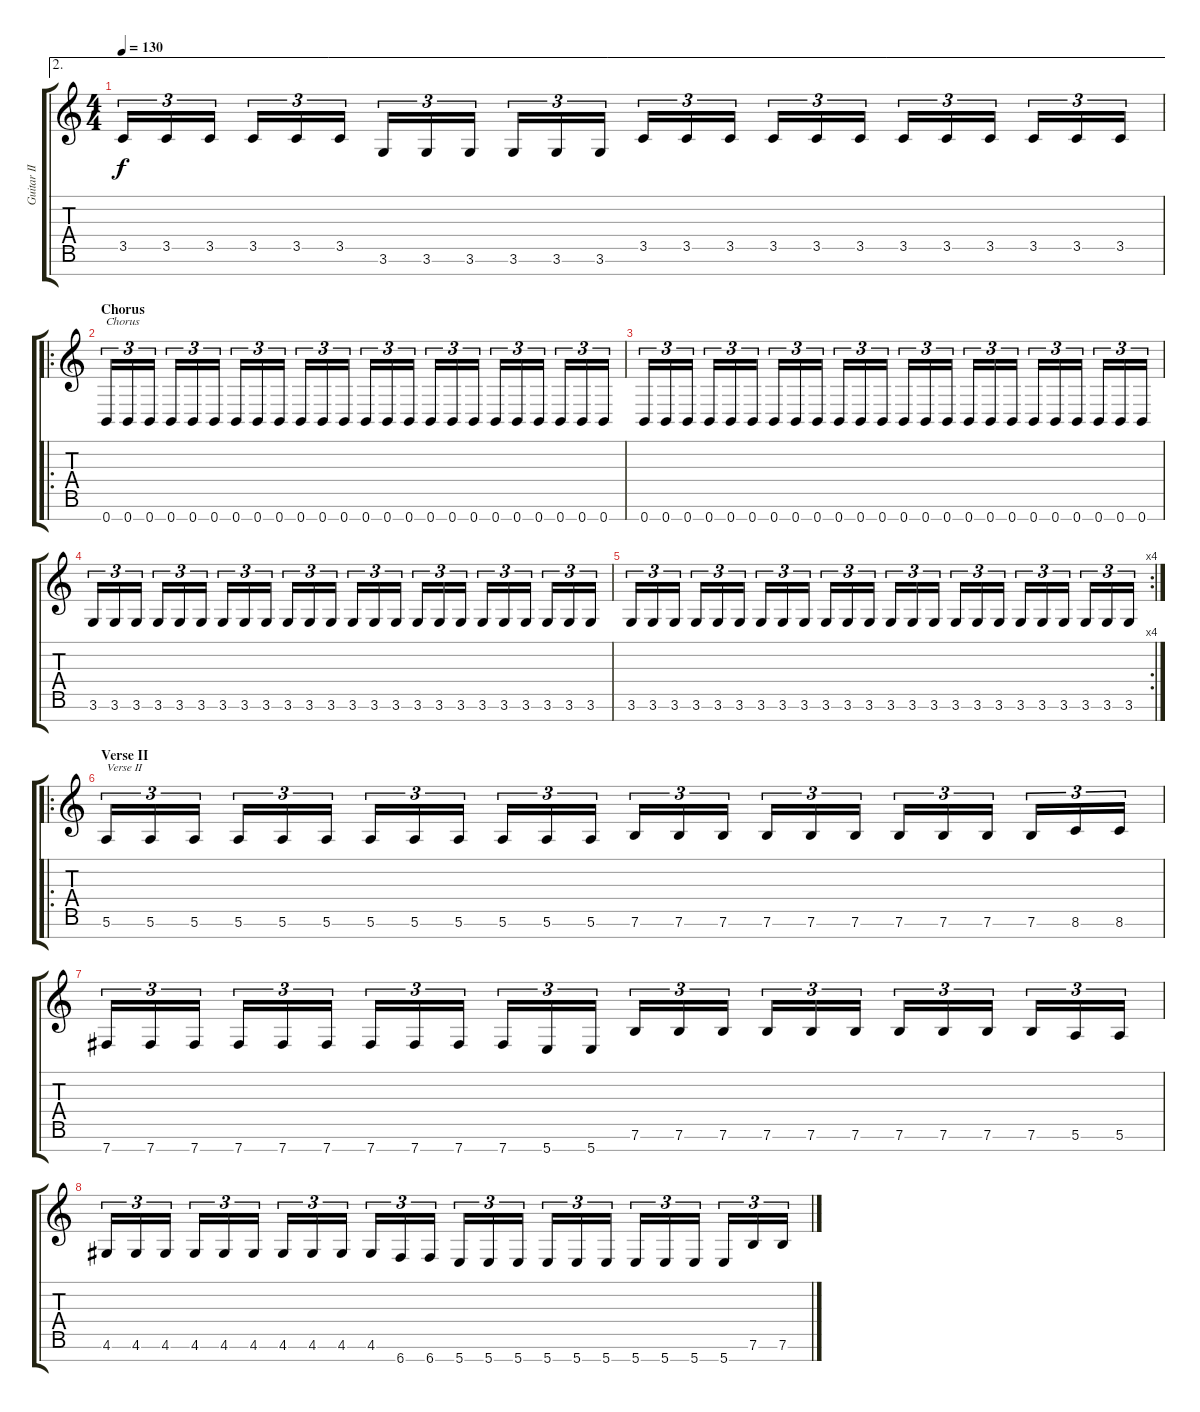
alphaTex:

\track ("Guitar II [Samoth]" "Guitar II ") {instrument distortionguitar}
\staff {score tabs}
\tuning (E4 B3 G3 D3 A2 E2 B1) {hide}
\ae 2
\ts (4 4)
\tempo 130
\clef g2
\ks c
3.5.16{tu (3 2) dy f} 3.5.16{tu (3 2)} 3.5.16{tu (3 2)} 3.5.16{tu (3 2)} 3.5.16{tu (3 2)} 3.5.16{tu (3 2)} 3.6.16{tu (3 2)} 3.6.16{tu (3 2)} 3.6.16{tu (3 2)} 3.6.16{tu (3 2)} 3.6.16{tu (3 2)} 3.6.16{tu (3 2)} 3.5.16{tu (3 2)} 3.5.16{tu (3 2)} 3.5.16{tu (3 2)} 3.5.16{tu (3 2)} 3.5.16{tu (3 2)} 3.5.16{tu (3 2)} 3.5.16{tu (3 2)} 3.5.16{tu (3 2)} 3.5.16{tu (3 2)} 3.5.16{tu (3 2)} 3.5.16{tu (3 2)} 3.5.16{tu (3 2)} |
\ro
\section ("" "Chorus")
0.7.16{tu (3 2) txt "Chorus"} 0.7.16{tu (3 2)} 0.7.16{tu (3 2)} 0.7.16{tu (3 2)} 0.7.16{tu (3 2)} 0.7.16{tu (3 2)} 0.7.16{tu (3 2)} 0.7.16{tu (3 2)} 0.7.16{tu (3 2)} 0.7.16{tu (3 2)} 0.7.16{tu (3 2)} 0.7.16{tu (3 2)} 0.7.16{tu (3 2)} 0.7.16{tu (3 2)} 0.7.16{tu (3 2)} 0.7.16{tu (3 2)} 0.7.16{tu (3 2)} 0.7.16{tu (3 2)} 0.7.16{tu (3 2)} 0.7.16{tu (3 2)} 0.7.16{tu (3 2)} 0.7.16{tu (3 2)} 0.7.16{tu (3 2)} 0.7.16{tu (3 2)} |
0.7.16{tu (3 2)} 0.7.16{tu (3 2)} 0.7.16{tu (3 2)} 0.7.16{tu (3 2)} 0.7.16{tu (3 2)} 0.7.16{tu (3 2)} 0.7.16{tu (3 2)} 0.7.16{tu (3 2)} 0.7.16{tu (3 2)} 0.7.16{tu (3 2)} 0.7.16{tu (3 2)} 0.7.16{tu (3 2)} 0.7.16{tu (3 2)} 0.7.16{tu (3 2)} 0.7.16{tu (3 2)} 0.7.16{tu (3 2)} 0.7.16{tu (3 2)} 0.7.16{tu (3 2)} 0.7.16{tu (3 2)} 0.7.16{tu (3 2)} 0.7.16{tu (3 2)} 0.7.16{tu (3 2)} 0.7.16{tu (3 2)} 0.7.16{tu (3 2)} |
3.6.16{tu (3 2)} 3.6.16{tu (3 2)} 3.6.16{tu (3 2)} 3.6.16{tu (3 2)} 3.6.16{tu (3 2)} 3.6.16{tu (3 2)} 3.6.16{tu (3 2)} 3.6.16{tu (3 2)} 3.6.16{tu (3 2)} 3.6.16{tu (3 2)} 3.6.16{tu (3 2)} 3.6.16{tu (3 2)} 3.6.16{tu (3 2)} 3.6.16{tu (3 2)} 3.6.16{tu (3 2)} 3.6.16{tu (3 2)} 3.6.16{tu (3 2)} 3.6.16{tu (3 2)} 3.6.16{tu (3 2)} 3.6.16{tu (3 2)} 3.6.16{tu (3 2)} 3.6.16{tu (3 2)} 3.6.16{tu (3 2)} 3.6.16{tu (3 2)} |
\rc 4
3.6.16{tu (3 2)} 3.6.16{tu (3 2)} 3.6.16{tu (3 2)} 3.6.16{tu (3 2)} 3.6.16{tu (3 2)} 3.6.16{tu (3 2)} 3.6.16{tu (3 2)} 3.6.16{tu (3 2)} 3.6.16{tu (3 2)} 3.6.16{tu (3 2)} 3.6.16{tu (3 2)} 3.6.16{tu (3 2)} 3.6.16{tu (3 2)} 3.6.16{tu (3 2)} 3.6.16{tu (3 2)} 3.6.16{tu (3 2)} 3.6.16{tu (3 2)} 3.6.16{tu (3 2)} 3.6.16{tu (3 2)} 3.6.16{tu (3 2)} 3.6.16{tu (3 2)} 3.6.16{tu (3 2)} 3.6.16{tu (3 2)} 3.6.16{tu (3 2)} |
\ro
\section ("" "Verse II")
5.6.16{tu (3 2) txt "Verse II"} 5.6.16{tu (3 2)} 5.6.16{tu (3 2)} 5.6.16{tu (3 2)} 5.6.16{tu (3 2)} 5.6.16{tu (3 2)} 5.6.16{tu (3 2)} 5.6.16{tu (3 2)} 5.6.16{tu (3 2)} 5.6.16{tu (3 2)} 5.6.16{tu (3 2)} 5.6.16{tu (3 2)} 7.6.16{tu (3 2)} 7.6.16{tu (3 2)} 7.6.16{tu (3 2)} 7.6.16{tu (3 2)} 7.6.16{tu (3 2)} 7.6.16{tu (3 2)} 7.6.16{tu (3 2)} 7.6.16{tu (3 2)} 7.6.16{tu (3 2)} 7.6.16{tu (3 2)} 8.6.16{tu (3 2)} 8.6.16{tu (3 2)} |
7.7.16{tu (3 2)} 7.7.16{tu (3 2)} 7.7.16{tu (3 2)} 7.7.16{tu (3 2)} 7.7.16{tu (3 2)} 7.7.16{tu (3 2)} 7.7.16{tu (3 2)} 7.7.16{tu (3 2)} 7.7.16{tu (3 2)} 7.7.16{tu (3 2)} 5.7.16{tu (3 2)} 5.7.16{tu (3 2)} 7.6.16{tu (3 2)} 7.6.16{tu (3 2)} 7.6.16{tu (3 2)} 7.6.16{tu (3 2)} 7.6.16{tu (3 2)} 7.6.16{tu (3 2)} 7.6.16{tu (3 2)} 7.6.16{tu (3 2)} 7.6.16{tu (3 2)} 7.6.16{tu (3 2)} 5.6.16{tu (3 2)} 5.6.16{tu (3 2)} |
4.6.16{tu (3 2)} 4.6.16{tu (3 2)} 4.6.16{tu (3 2)} 4.6.16{tu (3 2)} 4.6.16{tu (3 2)} 4.6.16{tu (3 2)} 4.6.16{tu (3 2)} 4.6.16{tu (3 2)} 4.6.16{tu (3 2)} 4.6.16{tu (3 2)} 6.7.16{tu (3 2)} 6.7.16{tu (3 2)} 5.7.16{tu (3 2)} 5.7.16{tu (3 2)} 5.7.16{tu (3 2)} 5.7.16{tu (3 2)} 5.7.16{tu (3 2)} 5.7.16{tu (3 2)} 5.7.16{tu (3 2)} 5.7.16{tu (3 2)} 5.7.16{tu (3 2)} 5.7.16{tu (3 2)} 7.6.16{tu (3 2)} 7.6.16{tu (3 2)}
